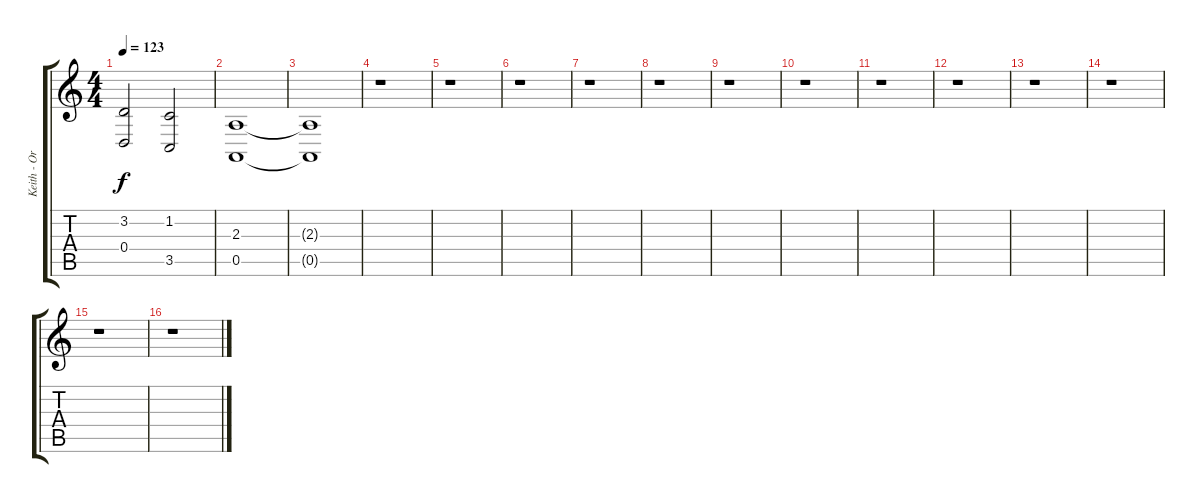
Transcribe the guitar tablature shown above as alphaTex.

\track ("Keith - Organ LH" "Keith - Or") {instrument percussiveorgan}
\staff {score tabs}
\tuning (E4 B3 G3 D3 A2 E2) {hide}
\ts (4 4)
\tempo 123
\clef g2
\ks c
(3.2 0.4).2{dy f instrument percussiveorgan} (1.2 3.5).2 |
(2.3 0.5).1 |
(2.3{t} 0.5{t}).1 |
r.1 |
r.1 |
r.1 |
r.1 |
r.1 |
r.1 |
r.1 |
r.1 |
r.1 |
r.1 |
r.1 |
r.1 |
r.1
